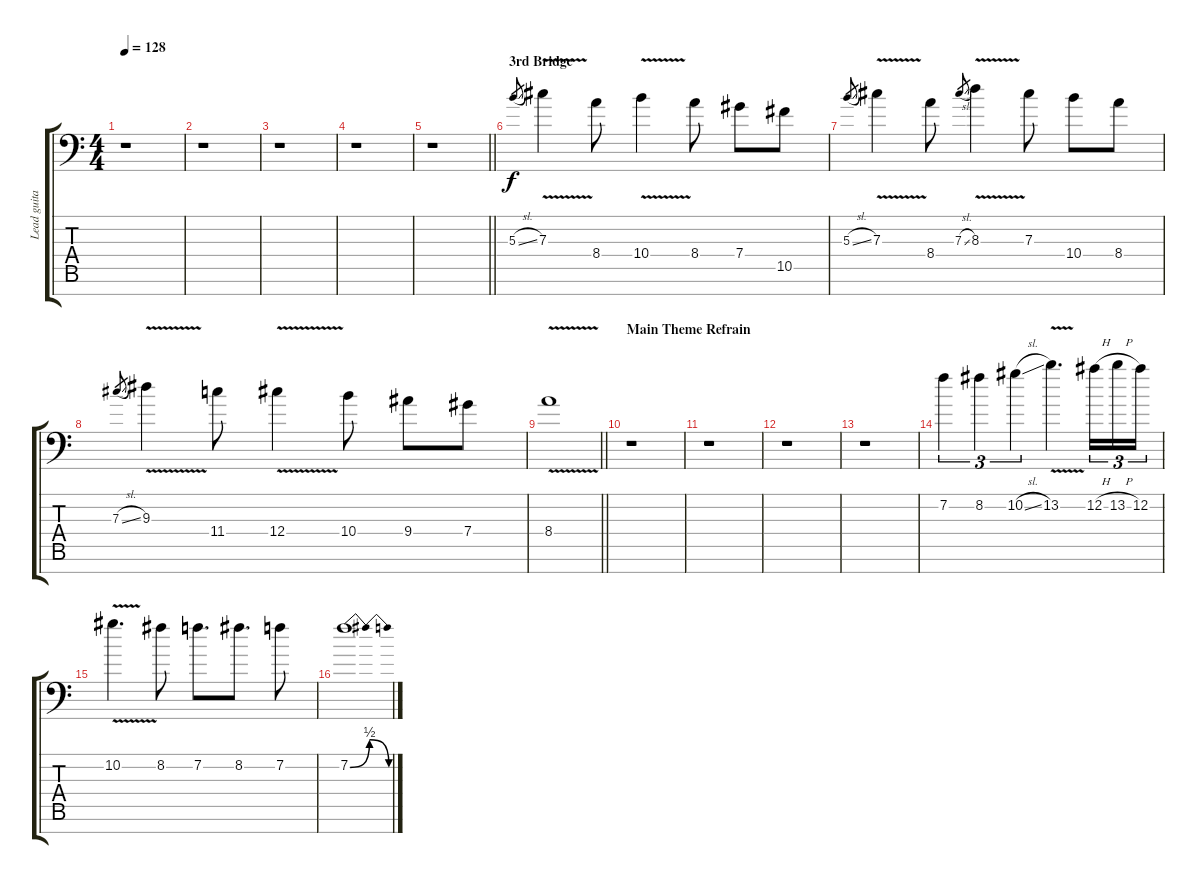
\track ("Lead guitar 2" "Lead guita") {instrument overdrivenguitar}
\staff {score tabs}
\tuning (Eb4 Bb3 Gb3 Db3 Ab2 Eb2 Bb1) {hide}
\ts (4 4)
\tempo 128
\clef f4
\ks c
r.1{dy f} |
r.1 |
r.1 |
r.1 |
\barLineRight lightlight
r.1 |
\section ("" "3rd Bridge")
5.3{sl}.8{gr} 7.3{v}.4 8.4.8 10.4{v}.4 8.4.8 7.4.8 10.5.8 |
5.3{sl}.8{gr} 7.3{v}.4 8.4.8 7.3{sl}.8{gr} 8.3{v}.4 7.3.8 10.4.8 8.4.8 |
7.3{sl}.8{gr} 9.3{v}.4 11.4.8 12.4{v}.4 10.4.8 9.4.8 7.4.8 |
\barLineRight lightlight
8.4{v}.1 |
\section ("" "Main Theme Refrain")
r.1 |
r.1 |
r.1 |
r.1 |
7.2.4{tu (3 2)} 8.2.4{tu (3 2)} 10.2{sl}.4{tu (3 2)} 13.2{v}.4{d} 12.2{h}.16{tu (3 2)} 13.2{h}.16{tu (3 2)} 12.2.16{tu (3 2)} |
10.2{v}.4{d} 8.2.8 7.2.8{d} 8.2.8{d} 7.2.8 |
7.2{be (bendrelease 0 0 15 2 45 2 60 0)}.1
